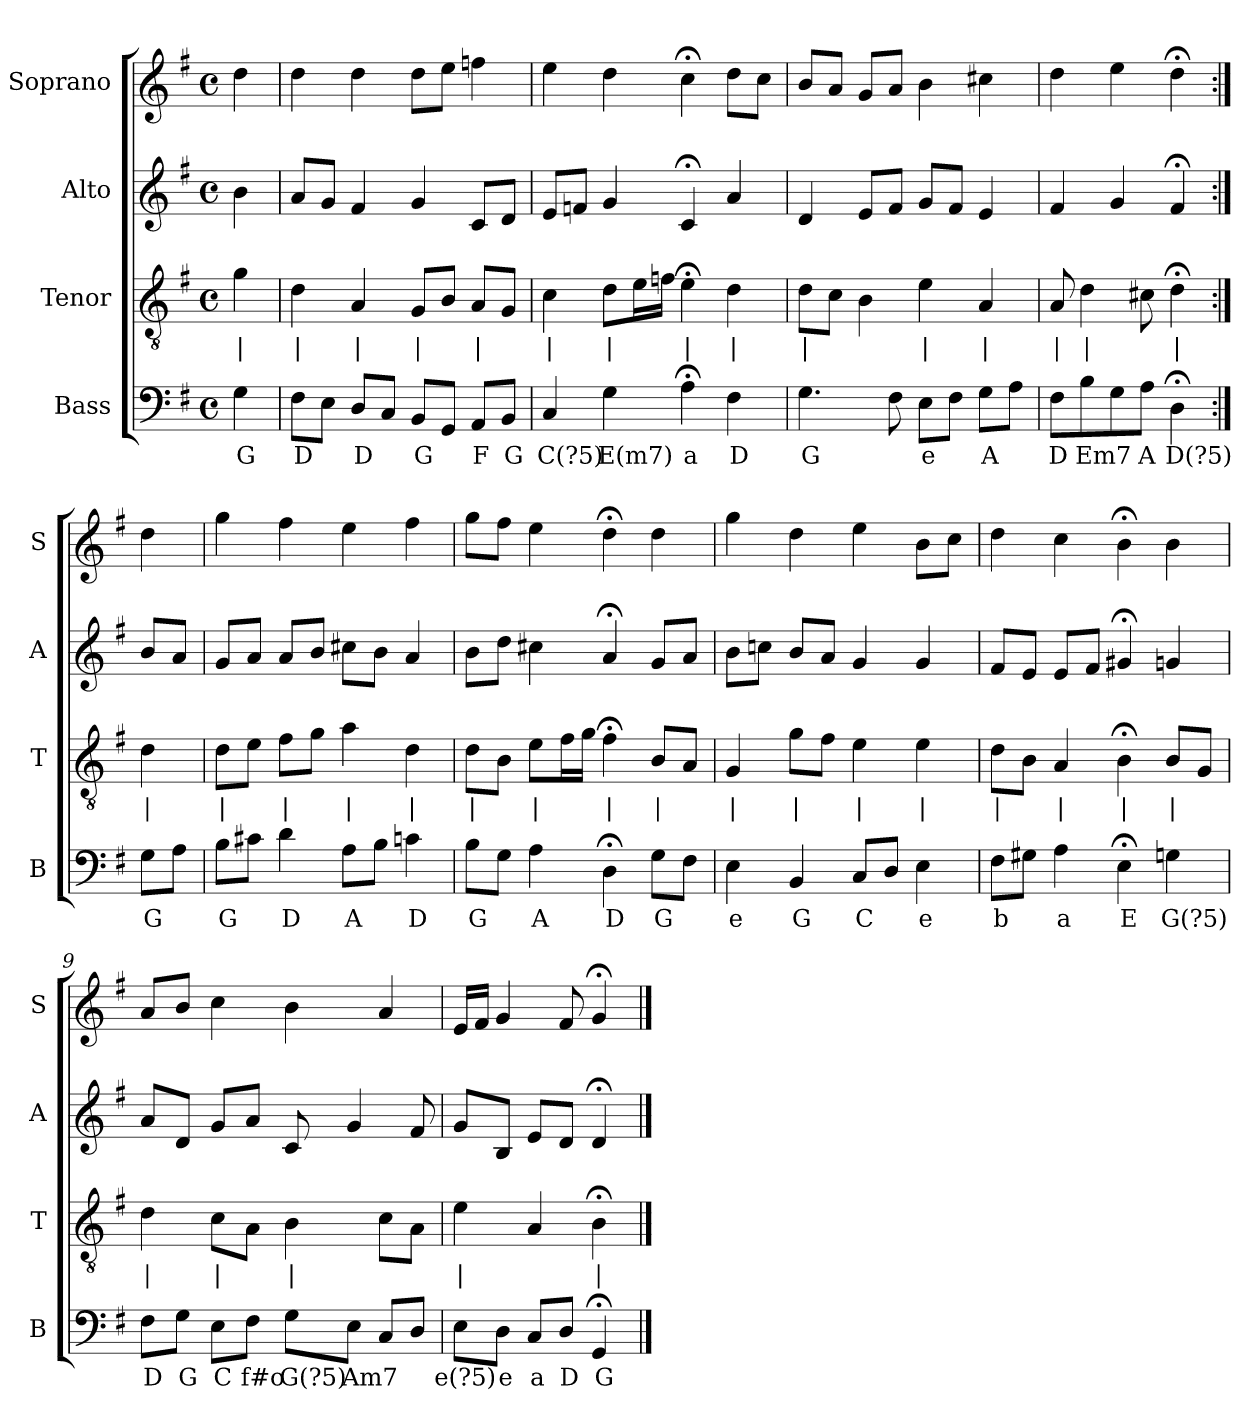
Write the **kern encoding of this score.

**kern	**text	**kern	**text	**kern	**kern
*part4	*part4	*part3	*part3	*part2	*part1
*staff4	*staff4	*staff3	*staff3	*staff2	*staff1
*I"Bass	*	*I"Tenor	*	*I"Alto	*I"Soprano
*I'B	*	*I'T	*	*I'A	*I'S
*clefF4	*	*clefGv2	*	*clefG2	*clefG2
*k[f#]	*	*k[f#]	*	*k[f#]	*k[f#]
*G:	*	*G:	*	*G:	*G:
*M4/4	*	*M4/4	*	*M4/4	*M4/4
*met(c)	*	*met(c)	*	*met(c)	*met(c)
*MM100	*	*MM100	*	*MM100	*MM100
=	=	=	=	=	=
4G	G	4g	|	4b	4dd
=1	=1	=1	=1	=1	=1
8F#L	D	4d	|	8aL	4dd
8EJ	.	.	.	8gJ	.
8DL	D	4A	|	4f#	4dd
8CJ	.	.	.	.	.
8BBL	G	8GL	|	4g	8ddL
8GGJ	.	8BJ	.	.	8eeJ
8AAL	F	8AL	|	8cL	4ffn
8BBJ	G	8GJ	.	8dJ	.
=2	=2	=2	=2	=2	=2
4C	C(?5)	4c	|	8eL	4ee
.	.	.	.	8fnJ	.
4G	E(m7)	8dL	|	4g	4dd
.	.	16eL	.	.	.
.	.	16fnJJ	.	.	.
4A;<	a	4e;<	|	4c;<	4cc;<
4F#	D	4d	|	4a	8ddL
.	.	.	.	.	8ccJ
=3	=3	=3	=3	=3	=3
4.G	G	8dL	|	4d	8bL
.	.	8cJ	.	.	8aJ
.	.	4B	.	8eL	8gL
8F#	.	.	.	8f#J	8aJ
8EL	e	4e	|	8gL	4b
8F#J	.	.	.	8f#J	.
8GL	A	4A	|	4e	4cc#X
8AJ	.	.	.	.	.
=4	=4	=4	=4	=4	=4
8F#L	D	8A	|	4f#	4dd
8B	Em7	4d	|	.	.
8G	.	.	.	4g	4ee
8AJ	A	8c#X	.	.	.
4D;<	D(?5)	4d;<	|	4f#;<	4dd;<
=:|!	=:|!	=:|!	=:|!	=:|!	=:|!
8GL	G	4d	|	8bL	4dd
8AJ	.	.	.	8aJ	.
=5	=5	=5	=5	=5	=5
8BL	G	8dL	|	8gL	4gg
8c#XJ	.	8eJ	.	8aJ	.
4d	D	8f#L	|	8aL	4ff#
.	.	8gJ	.	8bJ	.
8AL	A	4a	|	8cc#XL	4ee
8BJ	.	.	.	8bJ	.
4cn	D	4d	|	4a	4ff#
=6	=6	=6	=6	=6	=6
8BL	G	8dL	|	8bL	8ggL
8GJ	.	8BJ	.	8ddJ	8ff#J
4A	A	8eL	|	4cc#X	4ee
.	.	16f#L	.	.	.
.	.	16gJJ	.	.	.
4D;<	D	4f#;<	|	4a;<	4dd;<
8GL	G	8BL	|	8gL	4dd
8F#J	.	8AJ	.	8aJ	.
=7	=7	=7	=7	=7	=7
4E	e	4G	|	8bL	4gg
.	.	.	.	8ccnJ	.
4BB	G	8gL	|	8bL	4dd
.	.	8f#J	.	8aJ	.
8CL	C	4e	|	4g	4ee
8DJ	.	.	.	.	.
4E	e	4e	|	4g	8bL
.	.	.	.	.	8ccJ
=8	=8	=8	=8	=8	=8
8F#L	b	8dL	|	8f#L	4dd
8G#XJ	.	8BJ	.	8eJ	.
4A	a	4A	|	8eL	4cc
.	.	.	.	8f#J	.
4E;<	E	4B;<	|	4g#X;<	4b;<
4Gn	G(?5)	8BL	|	4gn	4b
.	.	8GJ	.	.	.
=9	=9	=9	=9	=9	=9
8F#L	D	4d	|	8aL	8aL
8GJ	G	.	.	8dJ	8bJ
8EL	C	8cL	|	8gL	4cc
8F#J	f#o	8AJ	.	8aJ	.
8GL	G(?5)	4B	|	8c	4b
8EJ	Am7	.	.	4g	.
8CL	.	8cL	.	.	4a
8DJ	.	8AJ	.	8f#	.
=10	=10	=10	=10	=10	=10
8EL	e(?5)	4e	|	8gL	16eLL
.	.	.	.	.	16f#JJ
8DJ	e	.	.	8BJ	4g
8CL	a	4A	.	8eL	.
8DJ	D	.	.	8dJ	8f#
4GG;<	G	4B;<	|	4d;<	4g;<
==	==	==	==	==	==
*-	*-	*-	*-	*-	*-
